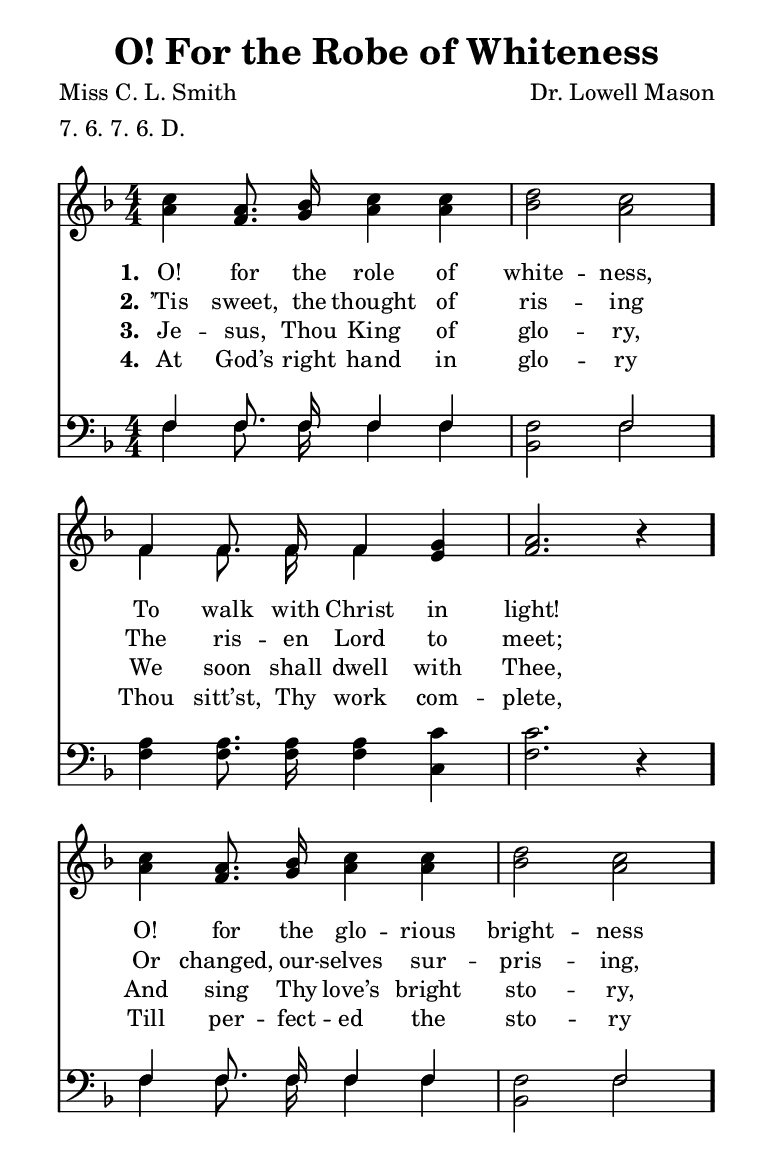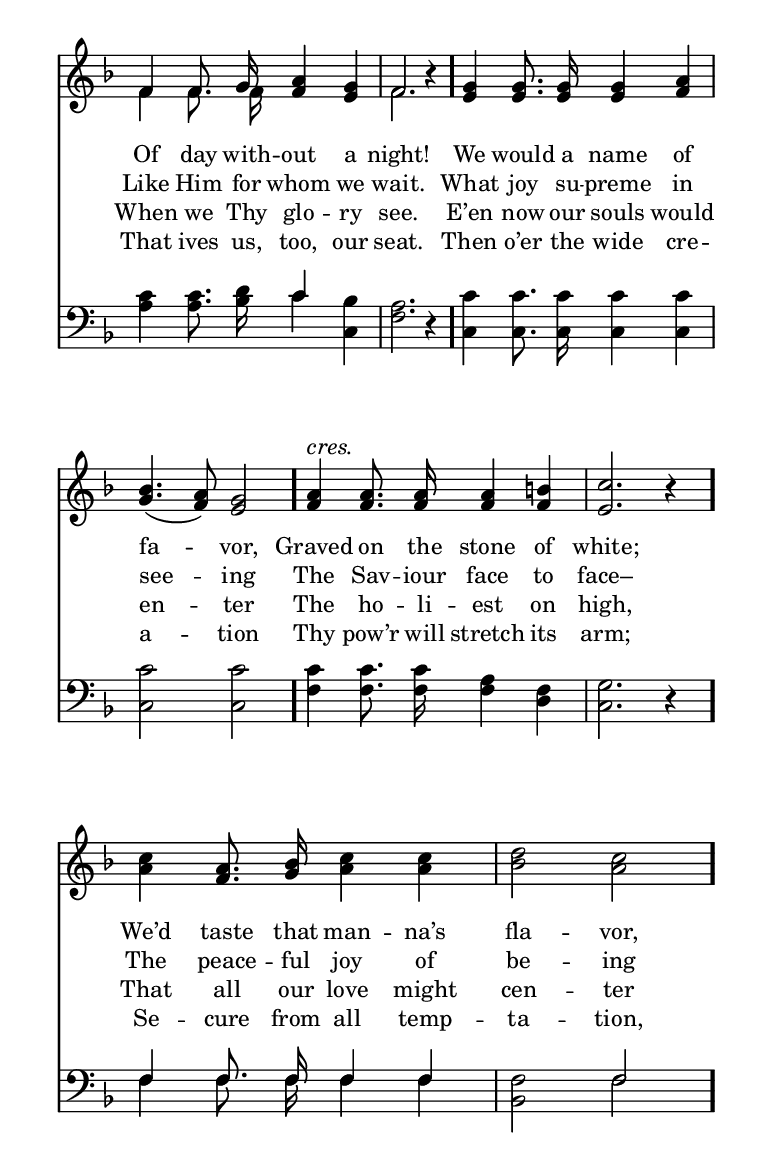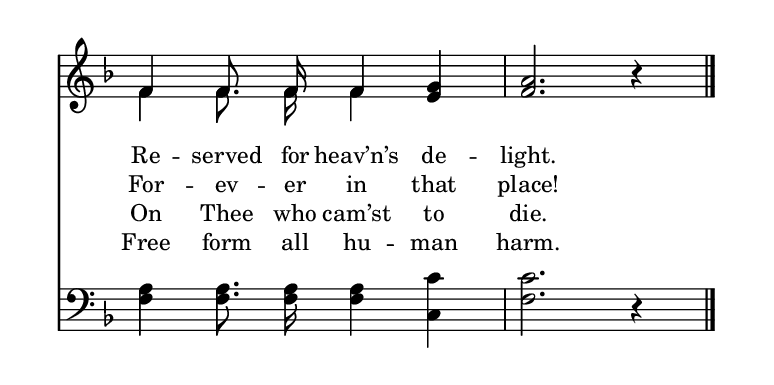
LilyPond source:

\include "common/global.ily"
\paper {
  \include "common/paper.ily"
}

\header{
  hymnnumber = "246"
  title = "O! For the Robe of Whiteness"
  tunename = "Work"
  meter = "7. 6. 7. 6. D."
  poet = "Miss C. L. Smith"
  composer = "Dr. Lowell Mason"
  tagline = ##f
}

global = {
  \include "common/overrides.ily"
  \override Staff.TimeSignature.style = #'numbered
  \time 4/4
  \override Score.MetronomeMark.transparent = ##t % hide all fermata changes too
  \tempo 4=90
  \key f \major
  \autoBeamOff
}

patternA = { c4 c8. c16 c4 c | c2 c }
patternB = { c4 c8. c16 c4 c | c2. c4 }
patternC = { c4 c8. c16 c4 c | c4.( c8) c2 }

notesSoprano = {
\global
\relative c'' {

  \changePitch \patternA { c a bes c c | d c }
  \changePitch \patternB { f, f f f g | a r }
  \changePitch \patternA { c a bes c c | d c }
  \changePitch \patternB { f, f g a g | f r }

  \changePitch \patternC { g g g g a | bes a g }
  \changePitch \patternB { a^\markup{\italic cres.} a a a b | c r }
  \changePitch \patternA { c a bes c c | d c }
  \changePitch \patternB { f, f f f g | a r }

  \bar "|."

}
}

notesAlto = {
\global
\relative e' {

  \changePitch \patternA { a f g a a | bes a }
  \changePitch \patternB { f f f f e | f r }
  \changePitch \patternA { a f g a a | bes a }
  \changePitch \patternB { f f f f e | f r }

  \changePitch \patternC { e e e e f | g f e }
  \changePitch \patternB { f f f f f | e r }
  \changePitch \patternA { a f g a a | bes a }
  \changePitch \patternB { f f f f e | f r }

}
}

notesTenor = {
\global
\relative a {

  \changePitch \patternA { f f f f f | f f }
  \changePitch \patternB { a a a a c | c r }
  \changePitch \patternA { f, f f f f | f f }
  \changePitch \patternB { c' c d c bes | a r }

  \changePitch \patternA { c c c c c | c c }
  \changePitch \patternB { c c c a f | g r }
  \changePitch \patternA { f f f f f | f f }
  \changePitch \patternB { a a a a c | c r }

}
}

notesBass = {
\global
\relative f {

  \changePitch \patternA { f f f f f | bes, f' }
  \changePitch \patternB { f f f f c | f r }
  \changePitch \patternA { f f f f f | bes, f' }
  \changePitch \patternB { a a bes c c, | f r }

  \changePitch \patternA { c c c c c | c c }
  \changePitch \patternB { f f f f d | c r }
  \changePitch \patternA { f f f f f | bes, f' }
  \changePitch \patternB { f f f f c | f r }

}
}

wordsA = \lyricmode {
\set stanza = "1."

O! for the role of white -- ness, \bar "."
To walk with Christ in light! \bar "."
O! for the glo -- rious bright -- ness \bar "."
Of day with -- out a night! \bar "."
We would a name of fa -- vor, \bar "."
Graved on the stone of white; \bar "."
We’d taste that man -- na’s fla -- vor, \bar "."
Re -- served for heav’n’s de -- light. \bar "."

}

wordsB = \lyricmode {
\set stanza = "2."

’Tis sweet, the thought of ris -- ing
The ris -- en Lord to meet;
Or changed, our -- selves sur -- pris -- ing,
Like Him for whom we wait.
What joy su -- preme in see -- ing
The Sav -- iour face to face–
The peace -- ful joy of be -- ing
For -- ev -- er in that place!

}

wordsC = \lyricmode {
\set stanza = "3."

Je -- sus, Thou King of glo -- ry,
We soon shall dwell with Thee,
And sing Thy love’s bright sto -- ry,
When we Thy glo -- ry see.
E’en now our souls would en -- ter 
The ho -- li -- est on high,
That all our love might cen -- ter
On Thee who cam’st to die.

}

wordsD = \lyricmode {
\set stanza = "4."

At God’s right hand in glo -- ry
Thou sitt’st, Thy work com -- plete,
Till per -- fect -- ed the sto -- ry
That ives us, too, our seat.
Then o’er the wide cre -- a -- tion
Thy pow’r will stretch its arm;
Se -- cure from all temp -- ta -- tion,
Free form all hu -- man harm.

}

\score {
  \context ChoirStaff <<
    \context Staff = upper <<
      \set Staff.autoBeaming = ##f
      \set ChoirStaff.systemStartDelimiter = #'SystemStartBar
      \set ChoirStaff.printPartCombineTexts = ##f
      \partcombine #'(2 . 9) \notesSoprano \notesAlto
      \context NullVoice = sopranos { \voiceOne << \notesSoprano >> }
      \context NullVoice = altos { \voiceTwo << \notesAlto >> }
      \context Lyrics = one   \lyricsto sopranos \wordsA
      \context Lyrics = two   \lyricsto sopranos \wordsB
      \context Lyrics = three \lyricsto sopranos \wordsC
      \context Lyrics = four  \lyricsto sopranos \wordsD
    >>
    \context Staff = men <<
      \set Staff.autoBeaming = ##f
      \clef bass
      \set ChoirStaff.printPartCombineTexts = ##f
      \partcombine #'(2 . 9) \notesTenor \notesBass
      \context NullVoice = tenors { \voiceOne << \notesTenor >> }
      \context NullVoice = basses { \voiceTwo << \notesBass >> }
    >>
  >>
  \layout {
    \include "common/layout.ily"
  }
  \midi{
    \include "common/midi.ily"
  }
}

\version "2.19.49"  % necessary for upgrading to future LilyPond versions.

% vi:set et ts=2 sw=2 ai nocindent syntax=lilypond:
